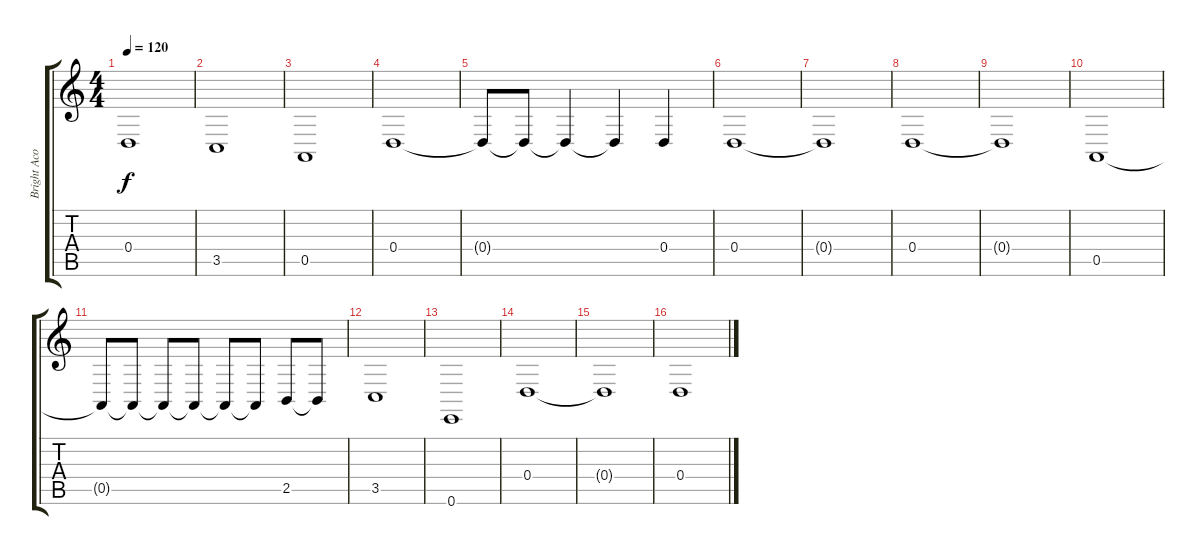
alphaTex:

\track ("Bright Acoustic Piano" "Bright Aco") {instrument brightacousticpiano}
\staff {score tabs}
\tuning (E4 B3 G3 D3 A2 E2) {hide}
\ts (4 4)
\tempo 120
\clef g2
\ks c
0.4.1{dy f} |
3.5.1 |
0.5.1 |
0.4.1 |
0.4{t}.8 0.4{t}.8 0.4{t}.4 0.4{t}.4 0.4.4 |
0.4.1 |
0.4{t}.1 |
0.4.1 |
0.4{t}.1 |
0.5.1 |
0.5{t}.8 0.5{t}.8 0.5{t}.8 0.5{t}.8 0.5{t}.8 0.5{t}.8 2.5.8 2.5{t}.8 |
3.5.1 |
0.6.1 |
0.4.1 |
0.4{t}.1 |
0.4.1
